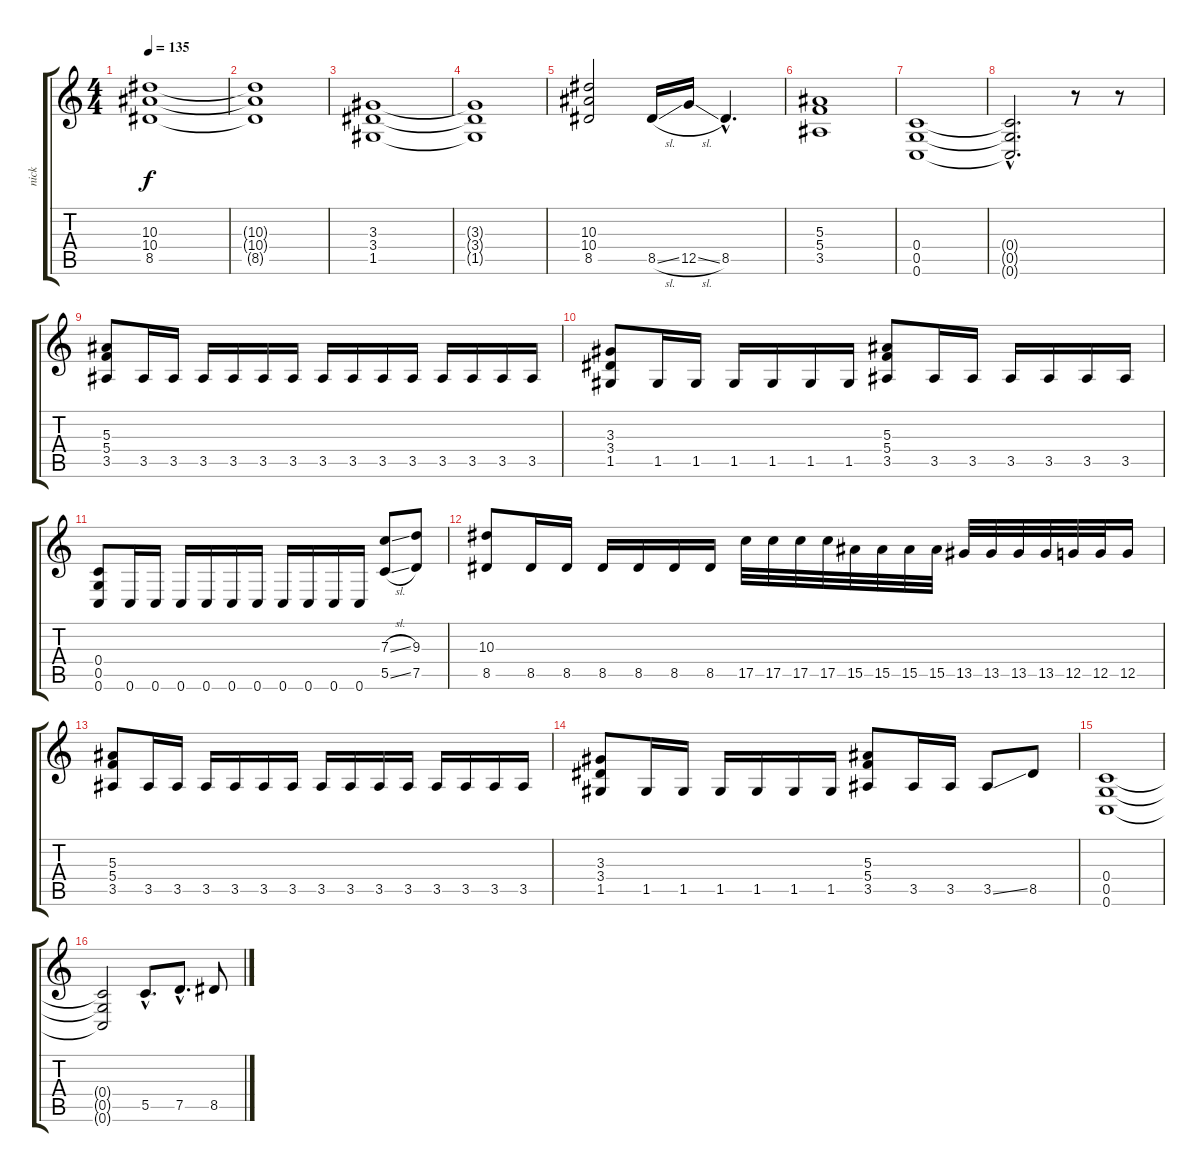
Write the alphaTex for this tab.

\track ("nick" "nick") {instrument distortionguitar}
\staff {score tabs}
\tuning (D4 A3 F3 C3 G2 C2) {hide}
\ts (4 4)
\tempo 135
\clef g2
\ks c
(10.3 10.4 8.5).1{dy f} |
(10.3{t} 10.4{t} 8.5{t}).1 |
(3.3 3.4 1.5).1 |
(3.3{t} 3.4{t} 1.5{t}).1 |
(10.3 10.4 8.5).2 8.5{sl}.16 12.5{sl}.16 8.5{hac}.4{d} |
(5.3 5.4 3.5).1 |
(0.4 0.5 0.6).1 |
(0.4{hac t} 0.5{hac t} 0.6{hac t}).2{d} r.8 r.8 |
(5.3 5.4 3.5).8 3.5.16 3.5.16 3.5.16 3.5.16 3.5.16 3.5.16 3.5.16 3.5.16 3.5.16 3.5.16 3.5.16 3.5.16 3.5.16 3.5.16 |
(3.3 3.4 1.5).8 1.5.16 1.5.16 1.5.16 1.5.16 1.5.16 1.5.16 (5.3 5.4 3.5).8 3.5.16 3.5.16 3.5.16 3.5.16 3.5.16 3.5.16 |
(0.4 0.5 0.6).8 0.6.16 0.6.16 0.6.16 0.6.16 0.6.16 0.6.16 0.6.16 0.6.16 0.6.16 0.6.16 (7.3{sl} 5.5{sl}).8 (9.3 7.5).8 |
(10.3 8.5).8 8.5.16 8.5.16 8.5.16 8.5.16 8.5.16 8.5.16 17.5.32 17.5.32 17.5.32 17.5.32 15.5.32 15.5.32 15.5.32 15.5.32 13.5.32 13.5.32 13.5.32 13.5.32 12.5.32 12.5.32 12.5.16 |
(5.3 5.4 3.5).8 3.5.16 3.5.16 3.5.16 3.5.16 3.5.16 3.5.16 3.5.16 3.5.16 3.5.16 3.5.16 3.5.16 3.5.16 3.5.16 3.5.16 |
(3.3 3.4 1.5).8 1.5.16 1.5.16 1.5.16 1.5.16 1.5.16 1.5.16 (5.3 5.4 3.5).8 3.5.16 3.5.16 3.5{ss}.8 8.5.8 |
(0.4 0.5 0.6).1 |
(0.4{t} 0.5{t} 0.6{t}).2 5.5{hac}.8{d} 7.5{hac}.8{d} 8.5.8
